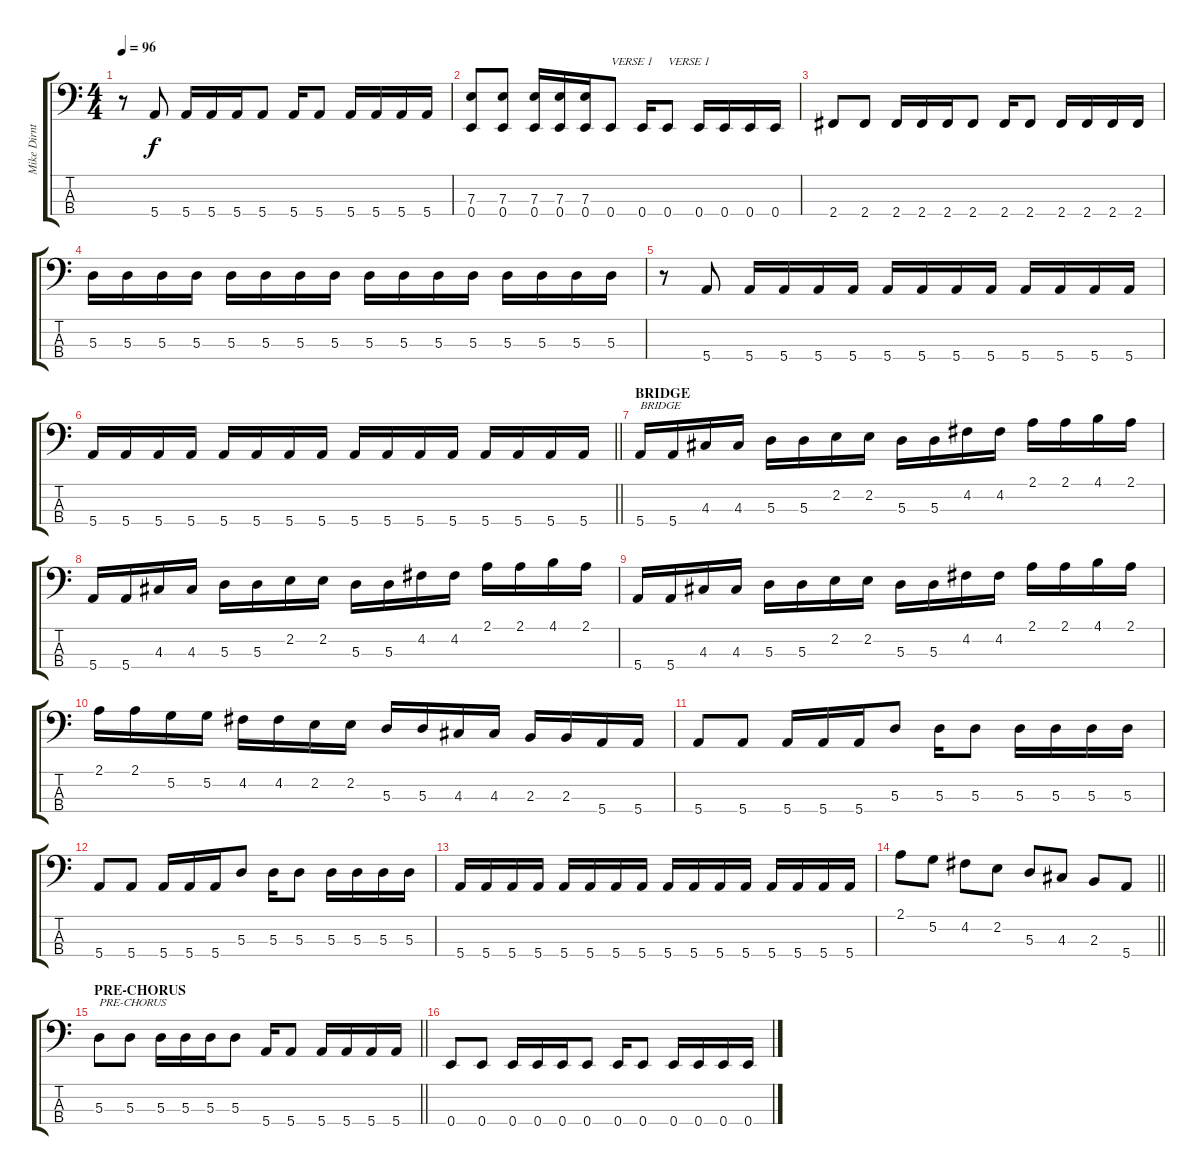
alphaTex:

\track ("Mike Dirnt (Bass)" "Mike Dirnt") {instrument electricbasspick}
\staff {score tabs}
\tuning (G2 D2 A1 E1) {hide}
\ts (4 4)
\tempo 96
\clef f4
\ks c
r.8{dy f} 5.4.8 5.4.16 5.4.16 5.4.16 5.4.8 5.4.16 5.4.8 5.4.16 5.4.16 5.4.16 5.4.16 |
(7.3 0.4).8 (7.3 0.4).8 (7.3 0.4).16 (7.3 0.4).16 (7.3 0.4).16 0.4.8{txt "VERSE 1"} 0.4.16 0.4.8{txt "VERSE 1"} 0.4.16 0.4.16 0.4.16 0.4.16 |
2.4.8 2.4.8 2.4.16 2.4.16 2.4.16 2.4.8 2.4.16 2.4.8 2.4.16 2.4.16 2.4.16 2.4.16 |
5.3.16 5.3.16 5.3.16 5.3.16 5.3.16 5.3.16 5.3.16 5.3.16 5.3.16 5.3.16 5.3.16 5.3.16 5.3.16 5.3.16 5.3.16 5.3.16 |
r.8 5.4.8 5.4.16 5.4.16 5.4.16 5.4.16 5.4.16 5.4.16 5.4.16 5.4.16 5.4.16 5.4.16 5.4.16 5.4.16 |
\barLineRight lightlight
5.4.16 5.4.16 5.4.16 5.4.16 5.4.16 5.4.16 5.4.16 5.4.16 5.4.16 5.4.16 5.4.16 5.4.16 5.4.16 5.4.16 5.4.16 5.4.16 |
\section ("" "BRIDGE")
5.4.16{txt "BRIDGE"} 5.4.16 4.3.16 4.3.16 5.3.16 5.3.16 2.2.16 2.2.16 5.3.16 5.3.16 4.2.16 4.2.16 2.1.16 2.1.16 4.1.16 2.1.16 |
5.4.16 5.4.16 4.3.16 4.3.16 5.3.16 5.3.16 2.2.16 2.2.16 5.3.16 5.3.16 4.2.16 4.2.16 2.1.16 2.1.16 4.1.16 2.1.16 |
5.4.16 5.4.16 4.3.16 4.3.16 5.3.16 5.3.16 2.2.16 2.2.16 5.3.16 5.3.16 4.2.16 4.2.16 2.1.16 2.1.16 4.1.16 2.1.16 |
2.1.16 2.1.16 5.2.16 5.2.16 4.2.16 4.2.16 2.2.16 2.2.16 5.3.16 5.3.16 4.3.16 4.3.16 2.3.16 2.3.16 5.4.16 5.4.16 |
5.4.8 5.4.8 5.4.16 5.4.16 5.4.16 5.3.8 5.3.16 5.3.8 5.3.16 5.3.16 5.3.16 5.3.16 |
5.4.8 5.4.8 5.4.16 5.4.16 5.4.16 5.3.8 5.3.16 5.3.8 5.3.16 5.3.16 5.3.16 5.3.16 |
5.4.16 5.4.16 5.4.16 5.4.16 5.4.16 5.4.16 5.4.16 5.4.16 5.4.16 5.4.16 5.4.16 5.4.16 5.4.16 5.4.16 5.4.16 5.4.16 |
\barLineRight lightlight
2.1.8 5.2.8 4.2.8 2.2.8 5.3.8 4.3.8 2.3.8 5.4.8 |
\section ("" "PRE-CHORUS")
\barLineRight lightlight
5.3.8{txt "PRE-CHORUS"} 5.3.8 5.3.16 5.3.16 5.3.16 5.3.8 5.4.16 5.4.8 5.4.16 5.4.16 5.4.16 5.4.16 |
0.4.8 0.4.8 0.4.16 0.4.16 0.4.16 0.4.8 0.4.16 0.4.8 0.4.16 0.4.16 0.4.16 0.4.16
